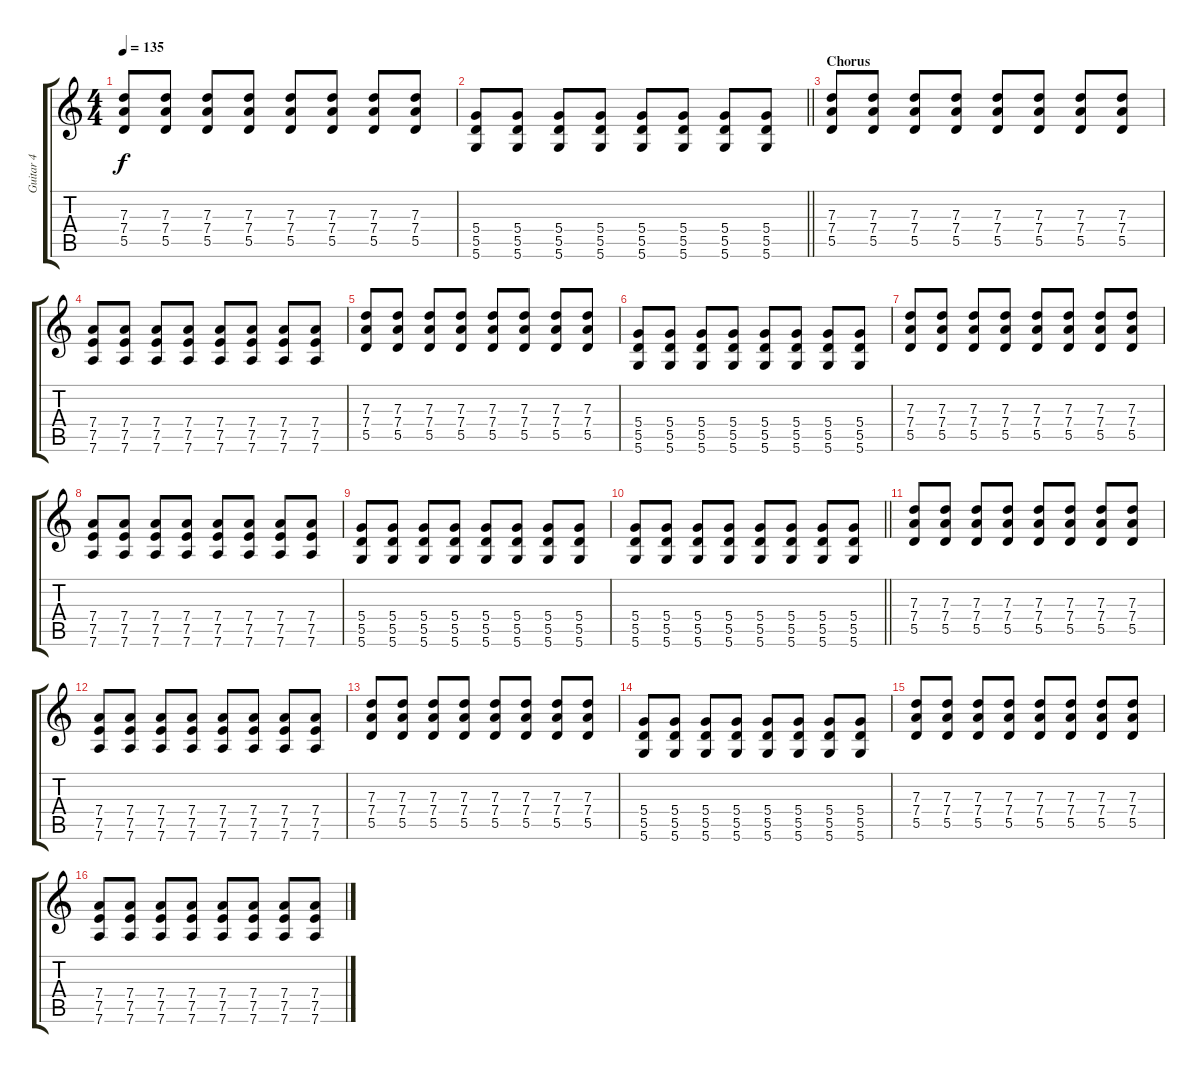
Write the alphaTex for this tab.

\track ("Guitar 4" "Guitar 4") {instrument overdrivenguitar}
\staff {score tabs}
\tuning (E4 B3 G3 D3 A2 D2) {hide}
\ts (4 4)
\tempo 135
\clef g2
\ks c
(7.3 7.4 5.5).8{dy f} (7.3 7.4 5.5).8 (7.3 7.4 5.5).8 (7.3 7.4 5.5).8 (7.3 7.4 5.5).8 (7.3 7.4 5.5).8 (7.3 7.4 5.5).8 (7.3 7.4 5.5).8 |
\barLineRight lightlight
(5.4 5.5 5.6).8 (5.4 5.5 5.6).8 (5.4 5.5 5.6).8 (5.4 5.5 5.6).8 (5.4 5.5 5.6).8 (5.4 5.5 5.6).8 (5.4 5.5 5.6).8 (5.4 5.5 5.6).8 |
\section ("" "Chorus")
(7.3 7.4 5.5).8 (7.3 7.4 5.5).8 (7.3 7.4 5.5).8 (7.3 7.4 5.5).8 (7.3 7.4 5.5).8 (7.3 7.4 5.5).8 (7.3 7.4 5.5).8 (7.3 7.4 5.5).8 |
(7.4 7.5 7.6).8 (7.4 7.5 7.6).8 (7.4 7.5 7.6).8 (7.4 7.5 7.6).8 (7.4 7.5 7.6).8 (7.4 7.5 7.6).8 (7.4 7.5 7.6).8 (7.4 7.5 7.6).8 |
(7.3 7.4 5.5).8 (7.3 7.4 5.5).8 (7.3 7.4 5.5).8 (7.3 7.4 5.5).8 (7.3 7.4 5.5).8 (7.3 7.4 5.5).8 (7.3 7.4 5.5).8 (7.3 7.4 5.5).8 |
(5.4 5.5 5.6).8 (5.4 5.5 5.6).8 (5.4 5.5 5.6).8 (5.4 5.5 5.6).8 (5.4 5.5 5.6).8 (5.4 5.5 5.6).8 (5.4 5.5 5.6).8 (5.4 5.5 5.6).8 |
(7.3 7.4 5.5).8 (7.3 7.4 5.5).8 (7.3 7.4 5.5).8 (7.3 7.4 5.5).8 (7.3 7.4 5.5).8 (7.3 7.4 5.5).8 (7.3 7.4 5.5).8 (7.3 7.4 5.5).8 |
(7.4 7.5 7.6).8 (7.4 7.5 7.6).8 (7.4 7.5 7.6).8 (7.4 7.5 7.6).8 (7.4 7.5 7.6).8 (7.4 7.5 7.6).8 (7.4 7.5 7.6).8 (7.4 7.5 7.6).8 |
(5.4 5.5 5.6).8 (5.4 5.5 5.6).8 (5.4 5.5 5.6).8 (5.4 5.5 5.6).8 (5.4 5.5 5.6).8 (5.4 5.5 5.6).8 (5.4 5.5 5.6).8 (5.4 5.5 5.6).8 |
\barLineRight lightlight
(5.4 5.5 5.6).8 (5.4 5.5 5.6).8 (5.4 5.5 5.6).8 (5.4 5.5 5.6).8 (5.4 5.5 5.6).8 (5.4 5.5 5.6).8 (5.4 5.5 5.6).8 (5.4 5.5 5.6).8 |
(7.3 7.4 5.5).8 (7.3 7.4 5.5).8 (7.3 7.4 5.5).8 (7.3 7.4 5.5).8 (7.3 7.4 5.5).8 (7.3 7.4 5.5).8 (7.3 7.4 5.5).8 (7.3 7.4 5.5).8 |
(7.4 7.5 7.6).8 (7.4 7.5 7.6).8 (7.4 7.5 7.6).8 (7.4 7.5 7.6).8 (7.4 7.5 7.6).8 (7.4 7.5 7.6).8 (7.4 7.5 7.6).8 (7.4 7.5 7.6).8 |
(7.3 7.4 5.5).8 (7.3 7.4 5.5).8 (7.3 7.4 5.5).8 (7.3 7.4 5.5).8 (7.3 7.4 5.5).8 (7.3 7.4 5.5).8 (7.3 7.4 5.5).8 (7.3 7.4 5.5).8 |
(5.4 5.5 5.6).8 (5.4 5.5 5.6).8 (5.4 5.5 5.6).8 (5.4 5.5 5.6).8 (5.4 5.5 5.6).8 (5.4 5.5 5.6).8 (5.4 5.5 5.6).8 (5.4 5.5 5.6).8 |
(7.3 7.4 5.5).8 (7.3 7.4 5.5).8 (7.3 7.4 5.5).8 (7.3 7.4 5.5).8 (7.3 7.4 5.5).8 (7.3 7.4 5.5).8 (7.3 7.4 5.5).8 (7.3 7.4 5.5).8 |
(7.4 7.5 7.6).8 (7.4 7.5 7.6).8 (7.4 7.5 7.6).8 (7.4 7.5 7.6).8 (7.4 7.5 7.6).8 (7.4 7.5 7.6).8 (7.4 7.5 7.6).8 (7.4 7.5 7.6).8
